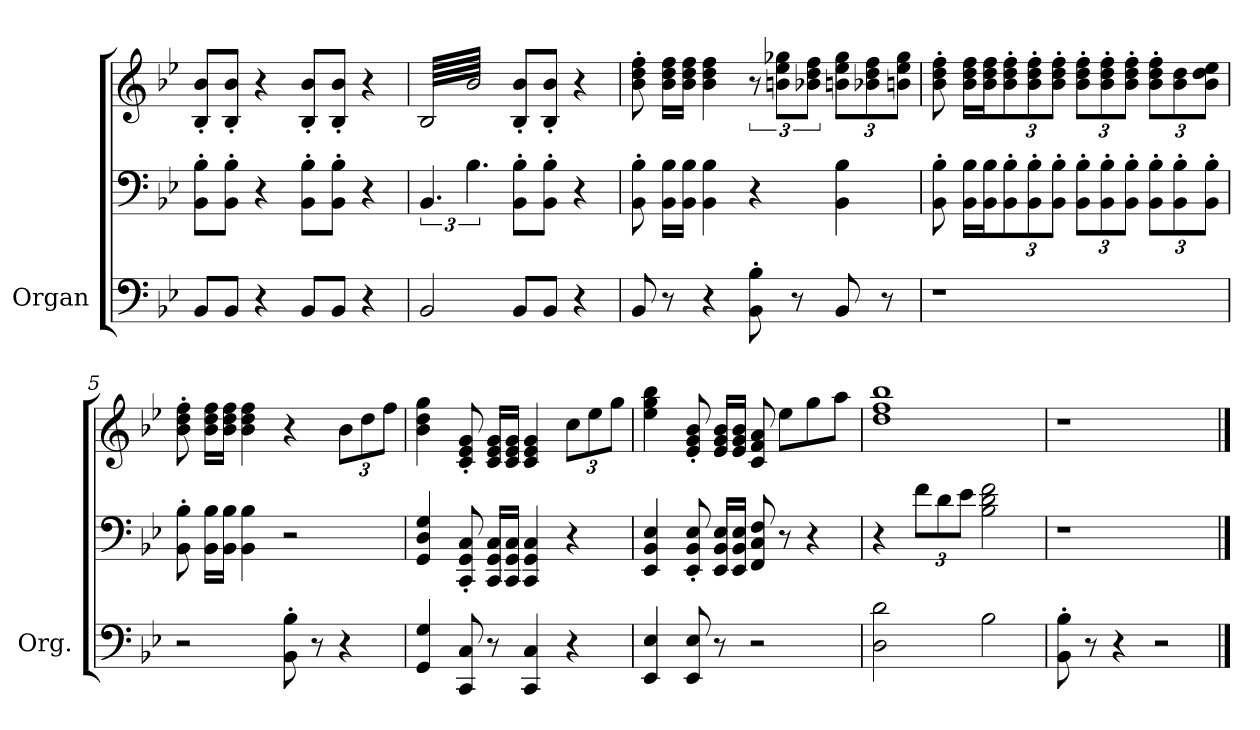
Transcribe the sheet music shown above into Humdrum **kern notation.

**kern	**kern	**kern
*part1	*part1	*part1
*staff3	*staff2	*staff1
*I"Organ	*	*
*I'Org.	*	*
*clefF4	*clefF4	*clefG2
*k[b-e-]	*k[b-e-]	*k[b-e-]
=1	=1	=1
8BB-/L	8BB-\' 8B-\'L	8B-/' 8b-/'L
8BB-/J	8BB-\' 8B-\'J	8B-/' 8b-/'J
4r	4r	4r
8BB-/L	8BB-\' 8B-\'L	8B-/' 8b-/'L
8BB-/J	8BB-\' 8B-\'J	8B-/' 8b-/'J
4r	4r	4r
=2	=2	=2
*	*	*tremolo
2BB-/	6.BB-/	64B-/LLLL
.	.	64b-\
.	.	64B-/
.	.	64b-\
.	.	64B-/
.	.	64b-\
.	.	64B-/
.	.	64b-\
.	.	64B-/
.	.	64b-\
.	.	64B-/
.	.	64b-\
.	.	64B-/
.	.	64b-\
.	.	64B-/
.	.	64b-\
.	6.B-\	64B-/
.	.	64b-\
.	.	64B-/
.	.	64b-\
.	.	64B-/
.	.	64b-\
.	.	64B-/
.	.	64b-\
.	.	64B-/
.	.	64b-\
.	.	64B-/
.	.	64b-\
.	.	64B-/
.	.	64b-\
.	.	64B-/
.	.	64b-\JJJJ
*	*	*Xtremolo
8BB-/L	8BB-\' 8B-\'L	8B-/' 8b-/'L
.	.	.
.	.	.
.	.	.
.	.	.
.	.	.
.	.	.
.	.	.
8BB-/J	8BB-\' 8B-\'J	8B-/' 8b-/'J
.	.	.
.	.	.
.	.	.
.	.	.
.	.	.
.	.	.
.	.	.
4r	4r	4r
=3	=3	=3
8BB-/	8BB-\' 8B-\'	8b-\' 8dd\' 8ff\'
8r	16BB-\ 16B-\LL	16b-\ 16dd\ 16ff\LL
.	16BB-\ 16B-\JJ	16b-\ 16dd\ 16ff\JJ
4r	4BB-\ 4B-\	4b-\ 4dd\ 4ff\
8BB-\' 8B-\'	4r	12r
.	.	12bn\ 12ee-\ 12gg-X\L
8r	.	.
.	.	12b-X\ 12dd\ 12ff\J
*	*	*Xbrackettup
8BB-/	4BB-\ 4B-\	12bn\ 12ee-\ 12gg-\L
.	.	12b-X\ 12dd\ 12ff\
8r	.	.
.	.	12bn\ 12ee-\ 12gg-\J
=4	=4	=4
1r	8BB-\' 8B-\'	8b-\' 8dd\' 8ff\'
.	16BB-\ 16B-\LL	16b-\ 16dd\ 16ff\LL
.	16BB-\ 16B-\J	16b-\ 16dd\ 16ff\J
*	*Xbrackettup	*
.	12BB-\' 12B-\'	12b-\' 12dd\' 12ff\'
.	12BB-\' 12B-\'	12b-\' 12dd\' 12ff\'
.	12BB-\' 12B-\'J	12b-\' 12dd\' 12ff\'J
.	12BB-\' 12B-\'L	12b-\' 12dd\' 12ff\'L
.	12BB-\' 12B-\'	12b-\' 12dd\' 12ff\'
.	12BB-\' 12B-\'J	12b-\' 12dd\' 12ff\'J
.	12BB-\' 12B-\'L	12b-\' 12dd\' 12ff\'L
.	12BB-\' 12B-\'	12b-\ 12dd\
.	12BB-\' 12B-\'J	12b-\ 12dd\ 12ee-\J
!!LO:LB:g=z
=5	=5	=5
2r	8BB-\' 8B-\'	8b-\' 8dd\' 8ff\'
.	16BB-\ 16B-\LL	16b-\ 16dd\ 16ff\LL
.	16BB-\ 16B-\JJ	16b-\ 16dd\ 16ff\JJ
.	4BB-\ 4B-\	4b-\ 4dd\ 4ff\
8BB-\' 8B-\'	2r	4r
8r	.	.
4r	.	12b-\L
.	.	12dd\
.	.	12ff\J
=6	=6	=6
4GG/ 4G/	4GG/ 4D/ 4G/	4b-\ 4dd\ 4gg\
8CC/ 8C/	8CC/' 8GG/' 8C/'	8c/' 8e-/' 8g/'
8r	16CC/ 16GG/ 16C/LL	16c/ 16e-/ 16g/LL
.	16CC/ 16GG/ 16C/JJ	16c/ 16e-/ 16g/JJ
4CC/ 4C/	4CC/ 4GG/ 4C/	4c/ 4e-/ 4g/
4r	4r	12cc\L
.	.	12ee-\
.	.	12gg\J
=7	=7	=7
4EE-/ 4E-/	4EE-/ 4BB-/ 4E-/	4ee-\ 4gg\ 4bb-\
8EE-/ 8E-/	8EE-/' 8BB-/' 8E-/'	8e-/' 8g/' 8b-/'
8r	16EE-/ 16BB-/ 16E-/LL	16e-/ 16g/ 16b-/LL
.	16EE-/ 16BB-/ 16E-/JJ	16e-/ 16g/ 16b-/JJ
2r	8FF/ 8C/ 8F/	8c/ 8f/ 8a/
.	8r	8ee-\L
.	4r	8gg\
.	.	8aa\J
=8	=8	=8
2D\ 2d\	4r	1dd 1ff 1bb-
.	12f\L	.
.	12d\	.
.	12e-\J	.
2B-\	2B-\ 2d\ 2f\	.
!!LO:LB:g=z
=9	=9	=9
8BB-\' 8B-\'	1r	1r
8r	.	.
4r	.	.
2r	.	.
==	==	==
*-	*-	*-
